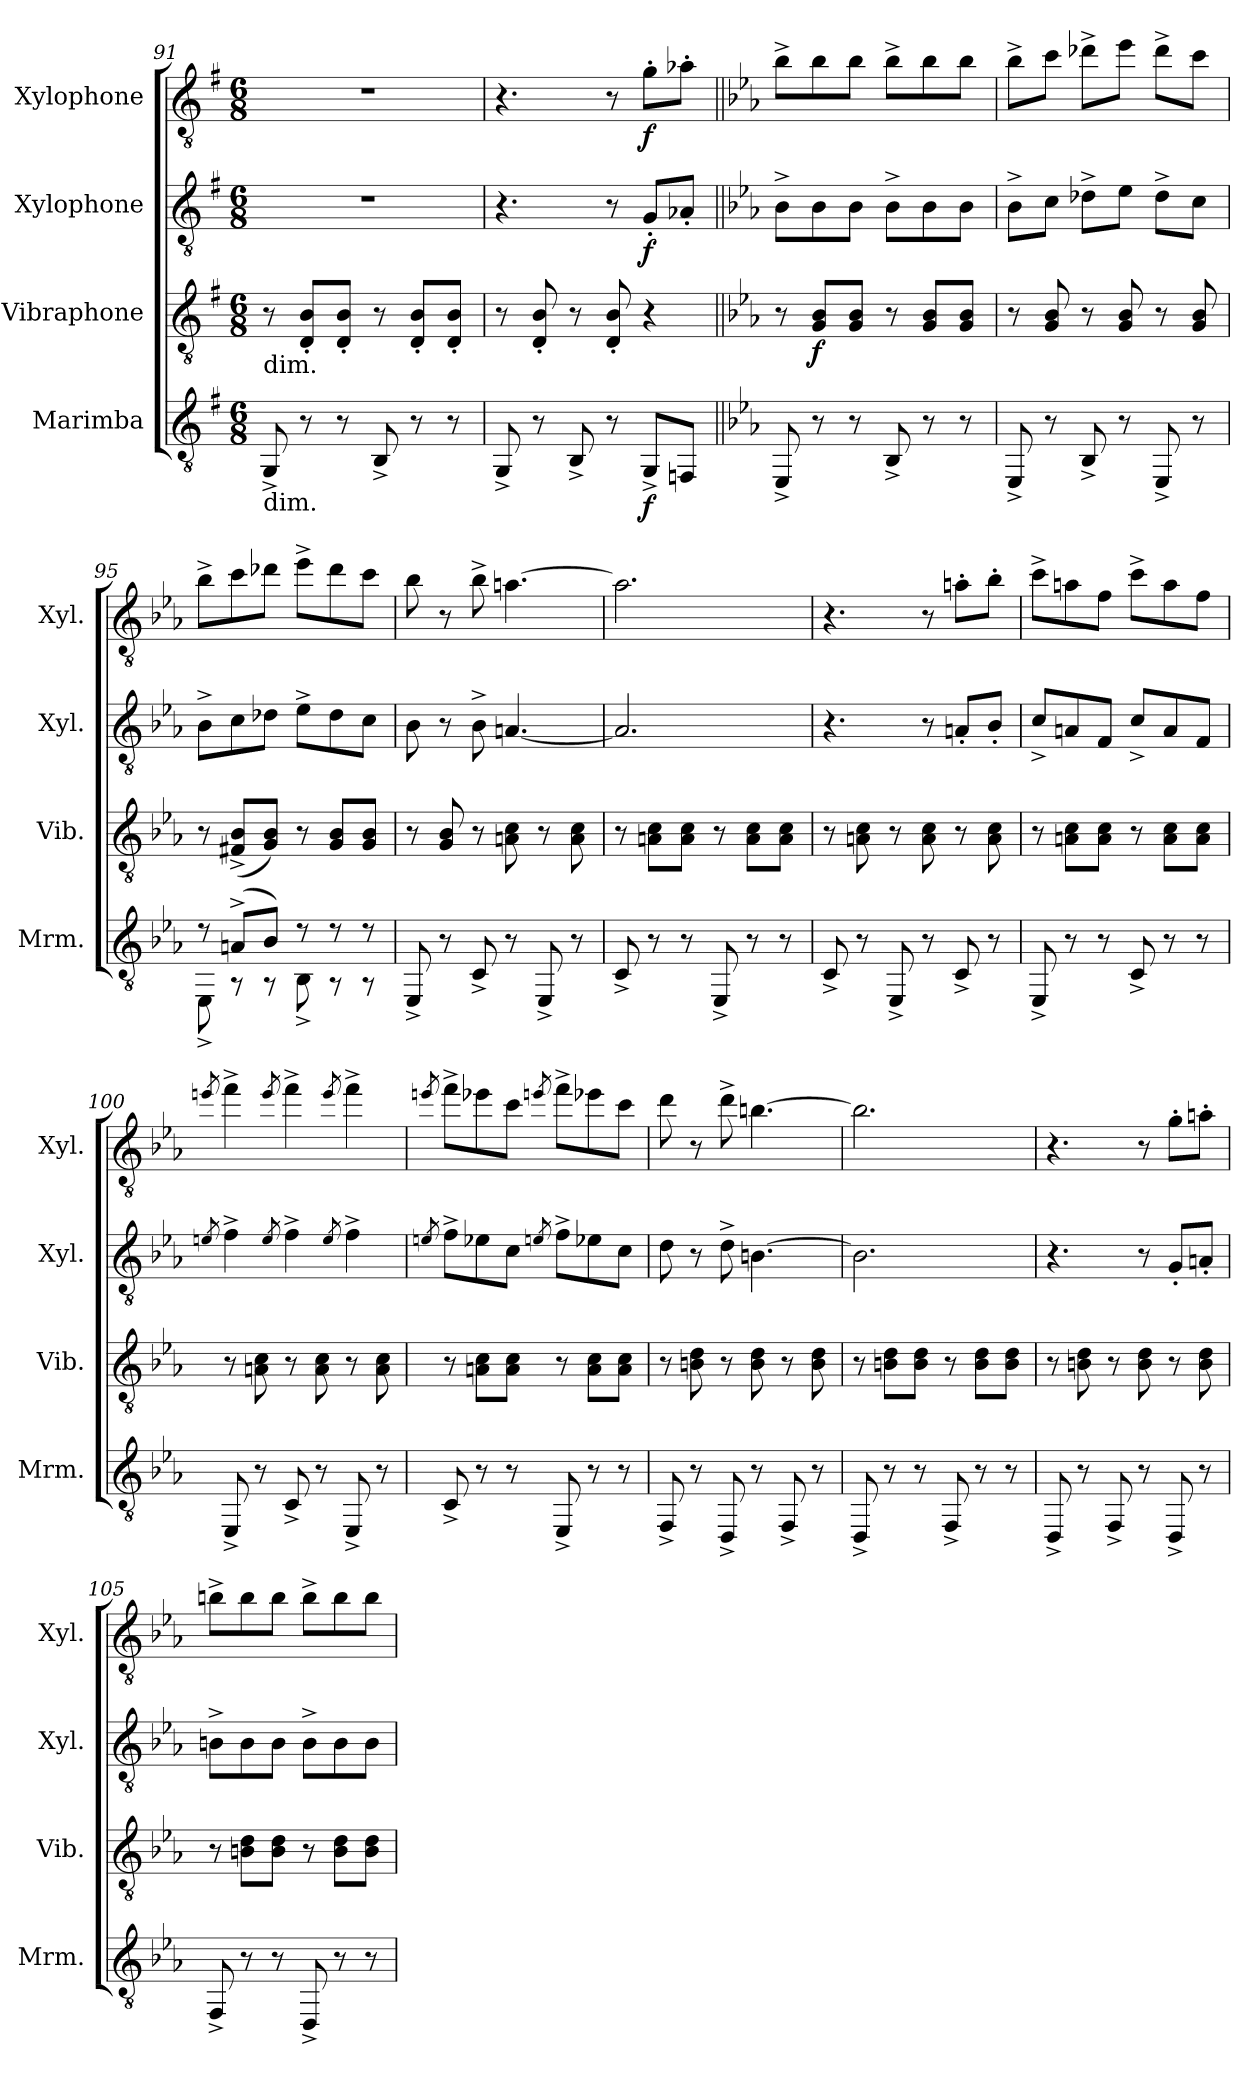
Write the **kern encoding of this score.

**kern	**dynam	**kern	**dynam	**kern	**dynam	**kern	**dynam
*part4	*part4	*part3	*part3	*part2	*part2	*part1	*part1
*staff4	*staff4	*staff3	*staff3	*staff2	*staff2	*staff1	*staff1
*I"Marimba	*	*I"Vibraphone	*	*I"Xylophone	*	*I"Xylophone	*
*I'Mrm.	*	*I'Vib.	*	*I'Xyl.	*	*I'Xyl.	*
*clefGv2	*	*clefGv2	*	*clefGv2	*	*clefGv2	*
*k[f#]	*	*k[f#]	*	*k[f#]	*	*k[f#]	*
*G:	*	*G:	*	*G:	*	*G:	*
*M6/8	*	*M6/8	*	*M6/8	*	*M6/8	*
=91	=91	=91	=91	=91	=91	=91	=91
!	!	!LO:TX:b:t=dim.	!	!	!	!	!
!LO:TX:b:t=dim.	!	!	!	!	!	!	!
8GG^/	.	8r	.	2.r	.	2.r	.
8r	.	8D/' 8B/'L	.	.	.	.	.
8r	.	8D/' 8B/'J	.	.	.	.	.
8BB^/	.	8r	.	.	.	.	.
8r	.	8D/' 8B/'L	.	.	.	.	.
8r	.	8D/' 8B/'J	.	.	.	.	.
=92	=92	=92	=92	=92	=92	=92	=92
8GG^/	.	8r	.	4.r	.	4.r	.
8r	.	8D/' 8B/'	.	.	.	.	.
8BB^/	.	8r	.	.	.	.	.
8r	.	8D/' 8B/'	.	8r	.	8r	.
!	!LO:DY:b	!	!	!	!LO:DY:b	!	!LO:DY:b
8GG^/L	f	4r	.	8G'/L	f	8g'\L	f
8FFn/J	.	.	.	8A-X'/J	.	8a-X'\J	.
!!LO:PB:g=z
=93||	=93||	=93||	=93||	=93||	=93||	=93||	=93||
*k[b-e-a-]	*	*k[b-e-a-]	*	*k[b-e-a-]	*	*k[b-e-a-]	*
*E-:	*	*E-:	*	*E-:	*	*E-:	*
8EE-^/	.	8r	.	8B-^\L	.	8b-^\L	.
!	!	!	!LO:DY:b	!	!	!	!
8r	.	8G/ 8B-/L	f	8B-\	.	8b-\	.
8r	.	8G/ 8B-/J	.	8B-\J	.	8b-\J	.
8BB-^/	.	8r	.	8B-^\L	.	8b-^\L	.
8r	.	8G/ 8B-/L	.	8B-\	.	8b-\	.
8r	.	8G/ 8B-/J	.	8B-\J	.	8b-\J	.
=94	=94	=94	=94	=94	=94	=94	=94
8EE-^/	.	8r	.	8B-^\L	.	8b-^\L	.
8r	.	8G/ 8B-/	.	8c\J	.	8cc\J	.
8BB-^/	.	8r	.	8d-X^\L	.	8dd-X^\L	.
8r	.	8G/ 8B-/	.	8e-\J	.	8ee-\J	.
8EE-^/	.	8r	.	8d-^\L	.	8dd-^\L	.
8r	.	8G/ 8B-/	.	8c\J	.	8cc\J	.
=95	=95	=95	=95	=95	=95	=95	=95
*^	*	*	*	*	*	*	*
8r	8EE-^\	.	8r	.	8B-^\L	.	8b-^\L	.
(8An^/L	8rAA	.	(8F#X/^ 8B-/^L	.	8c\	.	8cc\	.
8B-/J)	8rAA	.	8G/ 8B-/J)	.	8d-X\J	.	8dd-X\J	.
8r	8BB-^\	.	8r	.	8e-^\L	.	8ee-^\L	.
8r	8r	.	8G/ 8B-/L	.	8d-\	.	8dd-\	.
8r	8r	.	8G/ 8B-/J	.	8c\J	.	8cc\J	.
*v	*v	*	*	*	*	*	*	*
!!LO:PB:g=z
=96	=96	=96	=96	=96	=96	=96	=96
8EE-^/	.	8r	.	8B-\	.	8b-\	.
8r	.	8G/ 8B-/	.	8r	.	8r	.
8C^/	.	8r	.	8B-^\	.	8b-^\	.
8r	.	8An\ 8c\	.	[4.An/	.	[4.an\	.
8EE-^/	.	8r	.	.	.	.	.
8r	.	8A\ 8c\	.	.	.	.	.
!!LO:PB:g=z
=97	=97	=97	=97	=97	=97	=97	=97
8C^/	.	8r	.	2.A/]	.	2.a\]	.
8r	.	8An\ 8c\L	.	.	.	.	.
8r	.	8A\ 8c\J	.	.	.	.	.
8EE-^/	.	8r	.	.	.	.	.
8r	.	8A\ 8c\L	.	.	.	.	.
8r	.	8A\ 8c\J	.	.	.	.	.
=98	=98	=98	=98	=98	=98	=98	=98
8C^/	.	8r	.	4.r	.	4.r	.
8r	.	8An\ 8c\	.	.	.	.	.
8EE-^/	.	8r	.	.	.	.	.
8r	.	8A\ 8c\	.	8r	.	8r	.
8C^/	.	8r	.	8An'/L	.	8an'\L	.
8r	.	8A\ 8c\	.	8B-'/J	.	8b-'\J	.
=99	=99	=99	=99	=99	=99	=99	=99
8EE-^/	.	8r	.	8c^/L	.	8cc^\L	.
8r	.	8An\ 8c\L	.	8An/	.	8an\	.
8r	.	8A\ 8c\J	.	8F/J	.	8f\J	.
8C^/	.	8r	.	8c^/L	.	8cc^\L	.
8r	.	8A\ 8c\L	.	8A/	.	8a\	.
8r	.	8A\ 8c\J	.	8F/J	.	8f\J	.
!!LO:PB:g=z
=100	=100	=100	=100	=100	=100	=100	=100
.	.	.	.	8qen/	.	8qeen/	.
8EE-^/	.	8r	.	4f^\	.	4ff^\	.
8r	.	8An\ 8c\	.	.	.	.	.
.	.	.	.	8qe/	.	8qee/	.
8C^/	.	8r	.	4f^\	.	4ff^\	.
8r	.	8A\ 8c\	.	.	.	.	.
.	.	.	.	8qe/	.	8qee/	.
8EE-^/	.	8r	.	4f^\	.	4ff^\	.
8r	.	8A\ 8c\	.	.	.	.	.
=101	=101	=101	=101	=101	=101	=101	=101
.	.	.	.	8qen/	.	8qeen/	.
8C^/	.	8r	.	8f^\L	.	8ff^\L	.
8r	.	8An\ 8c\L	.	8e-X\	.	8ee-X\	.
8r	.	8A\ 8c\J	.	8c\J	.	8cc\J	.
.	.	.	.	8qen/	.	8qeen/	.
8EE-^/	.	8r	.	8f^\L	.	8ff^\L	.
8r	.	8A\ 8c\L	.	8e-X\	.	8ee-X\	.
8r	.	8A\ 8c\J	.	8c\J	.	8cc\J	.
=102	=102	=102	=102	=102	=102	=102	=102
8FF^/	.	8r	.	8d\	.	8dd\	.
8r	.	8Bn\ 8d\	.	8r	.	8r	.
8DD^/	.	8r	.	8d^\	.	8dd^\	.
8r	.	8B\ 8d\	.	[4.Bn\	.	[4.bn\	.
8FF^/	.	8r	.	.	.	.	.
8r	.	8B\ 8d\	.	.	.	.	.
=103	=103	=103	=103	=103	=103	=103	=103
8DD^/	.	8r	.	2.B\]	.	2.b\]	.
8r	.	8Bn\ 8d\L	.	.	.	.	.
8r	.	8B\ 8d\J	.	.	.	.	.
8FF^/	.	8r	.	.	.	.	.
8r	.	8B\ 8d\L	.	.	.	.	.
8r	.	8B\ 8d\J	.	.	.	.	.
!!LO:PB:g=z
=104	=104	=104	=104	=104	=104	=104	=104
8DD^/	.	8r	.	4.r	.	4.r	.
8r	.	8Bn\ 8d\	.	.	.	.	.
8FF^/	.	8r	.	.	.	.	.
8r	.	8B\ 8d\	.	8r	.	8r	.
8DD^/	.	8r	.	8G'/L	.	8g'\L	.
8r	.	8B\ 8d\	.	8An'/J	.	8an'\J	.
!!LO:PB:g=z
=105	=105	=105	=105	=105	=105	=105	=105
8FF^/	.	8r	.	8Bn^\L	.	8bn^\L	.
8r	.	8Bn\ 8d\L	.	8B\	.	8b\	.
8r	.	8B\ 8d\J	.	8B\J	.	8b\J	.
8DD^/	.	8r	.	8B^\L	.	8b^\L	.
8r	.	8B\ 8d\L	.	8B\	.	8b\	.
8r	.	8B\ 8d\J	.	8B\J	.	8b\J	.
=	=	=	=	=	=	=	=
*-	*-	*-	*-	*-	*-	*-	*-
